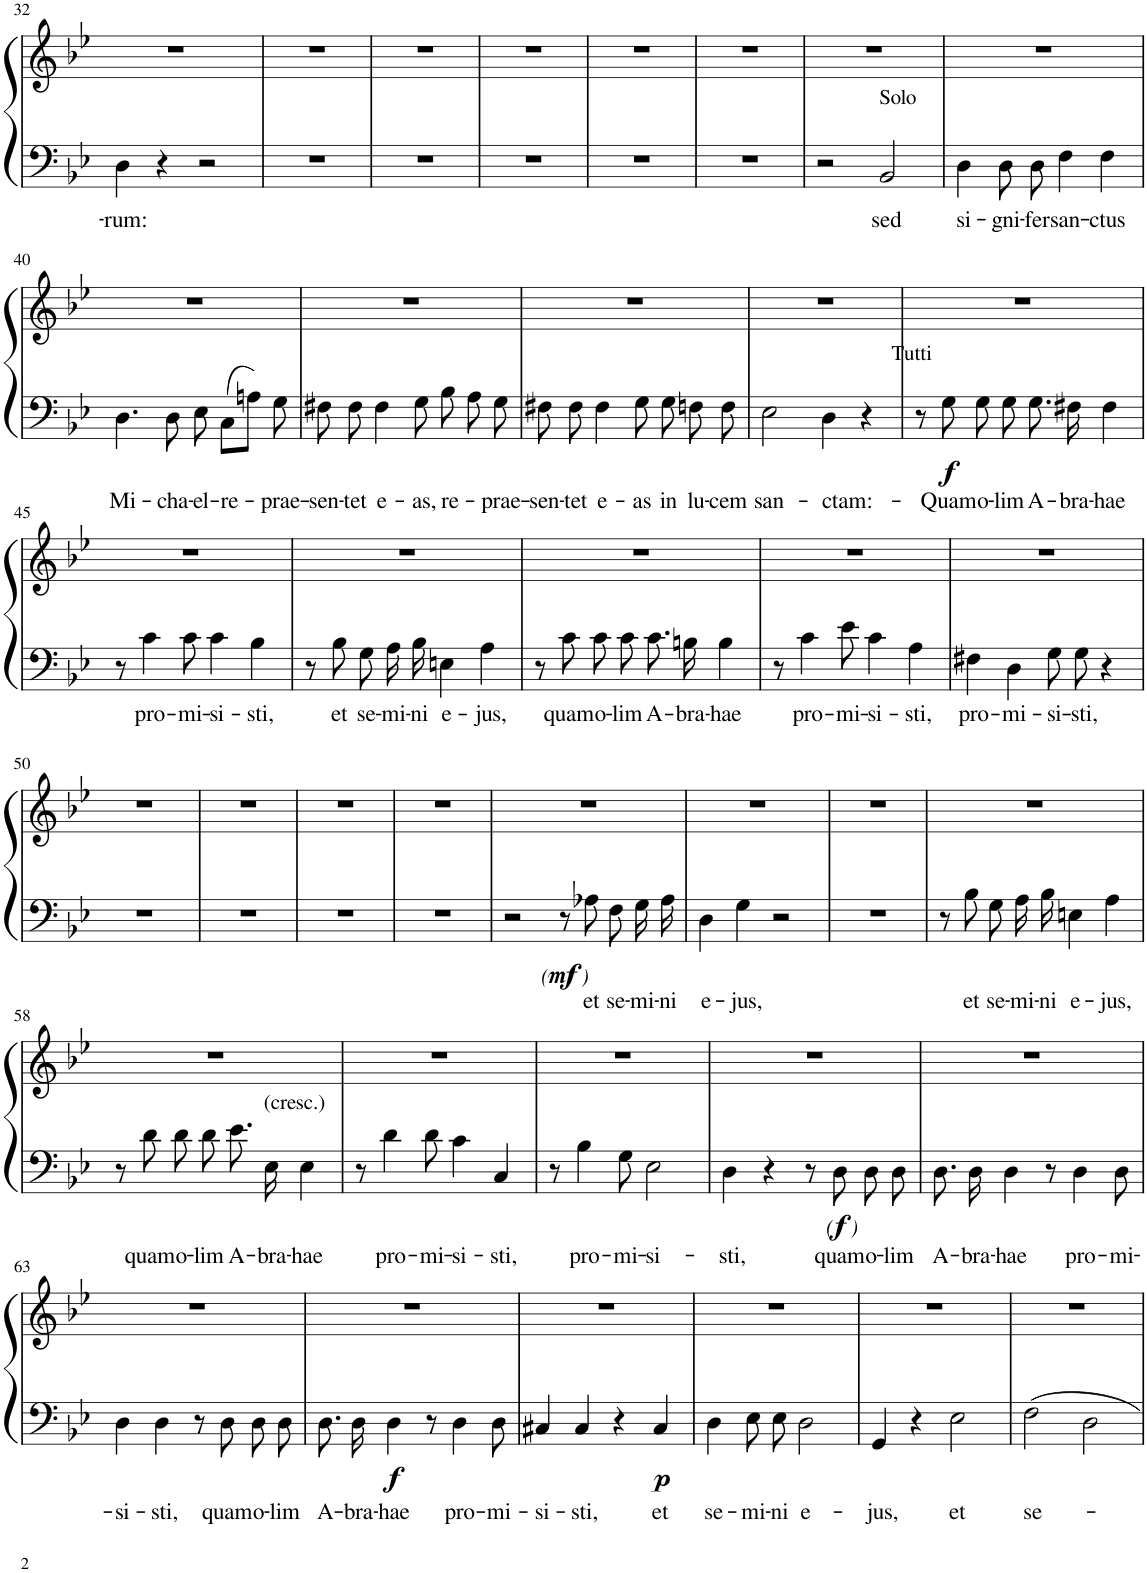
**kern	**text	**kern	**dynam
*part1	*part1	*part1	*part1
*staff2	*staff2	*staff1	*staff1/2
*I"Piano	*	*	*
*I'Pno.	*	*	*
!!LO:PB:g=z
*clefF4	*	*clefG2	*
*k[b-e-]	*	*k[b-e-]	*
*M4/4	*	*M4/4	*
*met(c)	*	*met(c)	*
=32	=32	=32	=32
!	!LO:LY:b	!	!
4D\	-rum:	1r	.
4r	.	.	.
2r	.	.	.
=33	=33	=33	=33
1r	.	1r	.
=34	=34	=34	=34
1r	.	1r	.
=35	=35	=35	=35
1r	.	1r	.
=36	=36	=36	=36
1r	.	1r	.
=37	=37	=37	=37
1r	.	1r	.
=38	=38	=38	=38
2r	.	1r	.
!LO:TX:a:t=Solo	!	!	!
!	!LO:LY:b	!	!
2BB-/	sed	.	.
=39	=39	=39	=39
!	!LO:LY:b	!	!
4D\	si-	1r	.
!	!LO:LY:b	!	!
8D\	-gni-	.	.
!	!LO:LY:b	!	!
8D\	-fer	.	.
!	!LO:LY:b	!	!
4F\	san-	.	.
!	!LO:LY:b	!	!
4F\	-ctus	.	.
!!LO:LB:g=z
=40	=40	=40	=40
!	!LO:LY:b	!	!
4.D\	Mi-	1r	.
!	!LO:LY:b	!	!
8D\	-cha-	.	.
!	!LO:LY:b	!	!
8E-\	-el-	.	.
!	!LO:LY:b	!	!
8C\L	-re-	.	.
8An\J	.	.	.
!	!LO:LY:b	!	!
8G\	-prae-	.	.
=41	=41	=41	=41
!	!LO:LY:b	!	!
8F#X\	-sen-	1r	.
!	!LO:LY:b	!	!
8F#\	-tet	.	.
!	!LO:LY:b	!	!
4F#\	e-	.	.
!	!LO:LY:b	!	!
8G\	-as,	.	.
!	!LO:LY:b	!	!
8B-\	re-	.	.
8A\	.	.	.
!	!LO:LY:b	!	!
8G\	-prae-	.	.
=42	=42	=42	=42
!	!LO:LY:b	!	!
8F#X\	-sen-	1r	.
!	!LO:LY:b	!	!
8F#\	-tet	.	.
!	!LO:LY:b	!	!
4F#\	e-	.	.
!	!LO:LY:b	!	!
8G\	-as	.	.
!	!LO:LY:b	!	!
8G\	in	.	.
!	!LO:LY:b	!	!
8Fn\	lu-	.	.
!	!LO:LY:b	!	!
8F\	-cem	.	.
=43	=43	=43	=43
!	!LO:LY:b	!	!
2E-\	san-	1r	.
!	!LO:LY:b	!	!
4D\	-ctam:-	.	.
4r	.	.	.
=44	=44	=44	=44
8r	.	1r	.
!LO:TX:a:t=Tutti	!	!	!
!	!LO:LY:b	!	!LO:DY:b=2
8G\	-Quam	.	f
!	!LO:LY:b	!	!
8G\	o-	.	.
!	!LO:LY:b	!	!
8G\	-lim	.	.
!	!LO:LY:b	!	!
8.G\	A-	.	.
!	!LO:LY:b	!	!
16F#X\	-bra-	.	.
!	!LO:LY:b	!	!
4F#\	-hae	.	.
!!LO:LB:g=z
=45	=45	=45	=45
8r	.	1r	.
!	!LO:LY:b	!	!
4c\	pro-	.	.
!	!LO:LY:b	!	!
8c\	-mi-	.	.
!	!LO:LY:b	!	!
4c\	-si-	.	.
!	!LO:LY:b	!	!
4B-\	-sti,	.	.
=46	=46	=46	=46
8r	.	1r	.
!	!LO:LY:b	!	!
8B-\	et	.	.
!	!LO:LY:b	!	!
8G\	se-	.	.
!	!LO:LY:b	!	!
16A\	-mi-	.	.
!	!LO:LY:b	!	!
16B-\	-ni	.	.
!	!LO:LY:b	!	!
4En\	e-	.	.
!	!LO:LY:b	!	!
4A\	-jus,	.	.
=47	=47	=47	=47
8r	.	1r	.
!	!LO:LY:b	!	!
8c\	quam	.	.
!	!LO:LY:b	!	!
8c\	o-	.	.
!	!LO:LY:b	!	!
8c\	-lim	.	.
!	!LO:LY:b	!	!
8.c\	A-	.	.
!	!LO:LY:b	!	!
16Bn\	-bra-	.	.
!	!LO:LY:b	!	!
4B\	-hae	.	.
=48	=48	=48	=48
8r	.	1r	.
!	!LO:LY:b	!	!
4c\	pro-	.	.
!	!LO:LY:b	!	!
8e-\	-mi-	.	.
!	!LO:LY:b	!	!
4c\	-si-	.	.
!	!LO:LY:b	!	!
4A\	-sti,	.	.
=49	=49	=49	=49
!	!LO:LY:b	!	!
4F#X\	pro-	1r	.
!	!LO:LY:b	!	!
4D\	-mi-	.	.
!	!LO:LY:b	!	!
8G\	-si-	.	.
!	!LO:LY:b	!	!
8G\	-sti,	.	.
4r	.	.	.
!!LO:LB:g=z
=50	=50	=50	=50
1r	.	1r	.
=51	=51	=51	=51
1r	.	1r	.
=52	=52	=52	=52
1r	.	1r	.
=53	=53	=53	=53
1r	.	1r	.
=54	=54	=54	=54
2r	.	1r	.
!	!	!	!LO:DY:b=2
!	!	!	!LO:DY:n=1:b=2
!	!	!	!LO:DY:n=2:b=2
8r	.	.	other-dynamics mf other-dynamics
!	!LO:LY:b	!	!
8A-X\	et	.	.
!	!LO:LY:b	!	!
8F\	se-	.	.
!	!LO:LY:b	!	!
16G\	-mi-	.	.
!	!LO:LY:b	!	!
16A-\	-ni	.	.
=55	=55	=55	=55
!	!LO:LY:b	!	!
4D\	e-	1r	.
!	!LO:LY:b	!	!
4G\	-jus,	.	.
2r	.	.	.
=56	=56	=56	=56
1r	.	1r	.
=57	=57	=57	=57
8r	.	1r	.
!	!LO:LY:b	!	!
8B-\	et	.	.
!	!LO:LY:b	!	!
8G\	se-	.	.
!	!LO:LY:b	!	!
16A\	-mi-	.	.
!	!LO:LY:b	!	!
16B-\	-ni	.	.
!	!LO:LY:b	!	!
4En\	e-	.	.
!	!LO:LY:b	!	!
4A\	-jus,	.	.
!!LO:LB:g=z
=58	=58	=58	=58
8r	.	1r	.
!	!LO:LY:b	!	!
8d\	quam	.	.
!	!LO:LY:b	!	!
8d\	o-	.	.
!	!LO:LY:b	!	!
8d\	-lim	.	.
!	!LO:LY:b	!	!
8.e-\	A-	.	.
!LO:TX:a:t=(cresc.)	!	!	!
!	!LO:LY:b	!	!
16E-\	-bra-	.	.
!	!LO:LY:b	!	!
4E-\	-hae	.	.
=59	=59	=59	=59
8r	.	1r	.
!	!LO:LY:b	!	!
4d\	pro-	.	.
!	!LO:LY:b	!	!
8d\	-mi-	.	.
!	!LO:LY:b	!	!
4c\	-si-	.	.
!	!LO:LY:b	!	!
4C/	-sti,	.	.
=60	=60	=60	=60
8r	.	1r	.
!	!LO:LY:b	!	!
4B-\	pro-	.	.
!	!LO:LY:b	!	!
8G\	-mi-	.	.
!	!LO:LY:b	!	!
2E-\	-si-	.	.
=61	=61	=61	=61
!	!LO:LY:b	!	!
4D\	sti,	1r	.
4r	.	.	.
8r	.	.	.
!	!LO:LY:b	!	!LO:DY:b=2
!	!	!	!LO:DY:n=1:b=2
!	!	!	!LO:DY:n=2:b=2
8D\	quam	.	other-dynamics f other-dynamics
!	!LO:LY:b	!	!
8D\	o-	.	.
!	!LO:LY:b	!	!
8D\	-lim	.	.
=62	=62	=62	=62
!	!LO:LY:b	!	!
8.D\	A-	1r	.
!	!LO:LY:b	!	!
16D\	-bra-	.	.
!	!LO:LY:b	!	!
4D\	-hae	.	.
8r	.	.	.
!	!LO:LY:b	!	!
4D\	pro-	.	.
!	!LO:LY:b	!	!
8D\	-mi-	.	.
!!LO:LB:g=z
=63	=63	=63	=63
!	!LO:LY:b	!	!
4D\	-si-	1r	.
!	!LO:LY:b	!	!
4D\	-sti,	.	.
8r	.	.	.
!	!LO:LY:b	!	!
8D\	quam	.	.
!	!LO:LY:b	!	!
8D\	o-	.	.
!	!LO:LY:b	!	!
8D\	-lim	.	.
=64	=64	=64	=64
!	!LO:LY:b	!	!
8.D\	A-	1r	.
!	!LO:LY:b	!	!
16D\	-bra-	.	.
!	!LO:LY:b	!	!LO:DY:b=2
4D\	-hae	.	f
8r	.	.	.
!	!LO:LY:b	!	!
4D\	pro-	.	.
!	!LO:LY:b	!	!
8D\	-mi-	.	.
=65	=65	=65	=65
!	!LO:LY:b	!	!
4C#X/	-si-	1r	.
!	!LO:LY:b	!	!
4C#/	-sti,	.	.
4r	.	.	.
!	!LO:LY:b	!	!LO:DY:b=2
4C#/	et	.	p
=66	=66	=66	=66
!	!LO:LY:b	!	!
4D\	se-	1r	.
!	!LO:LY:b	!	!
8E-\	-mi-	.	.
!	!LO:LY:b	!	!
8E-\	-ni	.	.
!	!LO:LY:b	!	!
2D\	e-	.	.
=67	=67	=67	=67
!	!LO:LY:b	!	!
4GG/	-jus,	1r	.
4r	.	.	.
!	!LO:LY:b	!	!
2E-\	et	.	.
=68	=68	=68	=68
!	!LO:LY:b	!	!
2F\	se-	1r	.
2D\	.	.	.
=	=	=	=
*-	*-	*-	*-
